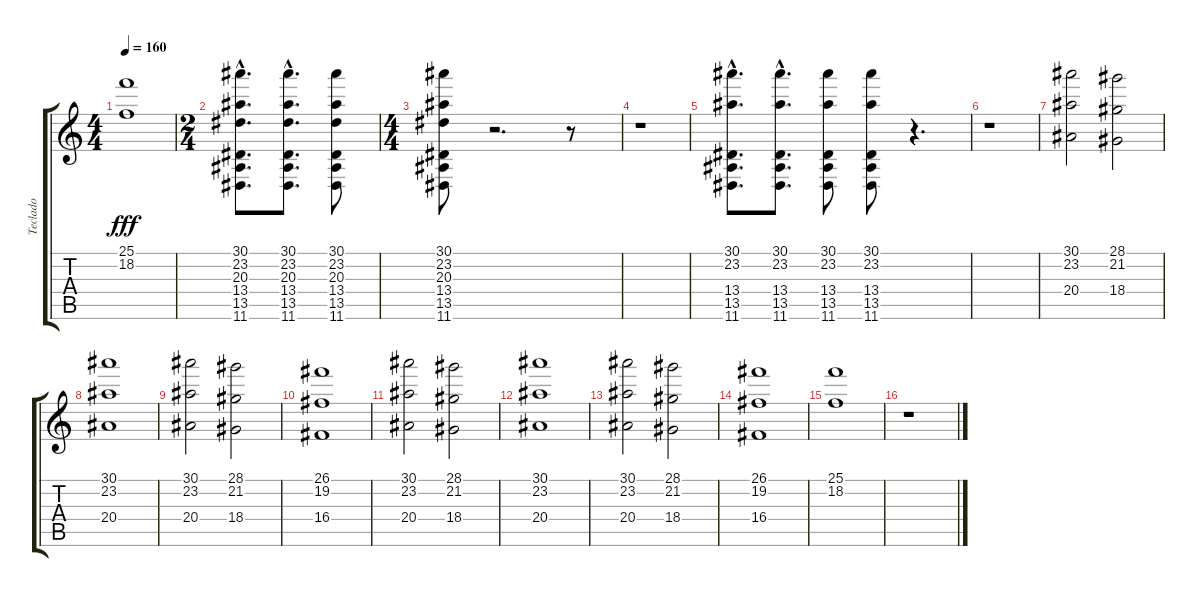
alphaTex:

\track ("Teclado" "Teclado") {instrument stringensemble1}
\staff {score tabs}
\tuning (E4 B3 G3 D3 A2 E2) {hide}
\ts (4 4)
\tempo 160
\clef g2
\ks c
(25.1 18.2).1{dy fff} |
\ts (2 4)
(30.1{hac} 23.2{hac} 20.3{hac} 13.4{hac} 13.5{hac} 11.6{hac}).8{d} (30.1{hac} 23.2{hac} 20.3{hac} 13.4{hac} 13.5{hac} 11.6{hac}).8{d} (30.1 23.2 20.3 13.4 13.5 11.6).8 |
\ts (4 4)
(30.1 23.2 20.3 13.4 13.5 11.6).8 r.2{d} r.8 |
r.1 |
(30.1{hac} 23.2{hac} 13.4{hac} 13.5{hac} 11.6{hac}).8{d} (30.1{hac} 23.2{hac} 13.4{hac} 13.5{hac} 11.6{hac}).8{d} (30.1 23.2 13.4 13.5 11.6).8 (30.1 23.2 13.4 13.5 11.6).8 r.4{d} |
r.1{volume 11} |
(30.1 23.2 20.4).2 (28.1 21.2 18.4).2 |
(30.1 23.2 20.4).1 |
(30.1 23.2 20.4).2 (28.1 21.2 18.4).2 |
(26.1 19.2 16.4).1 |
(30.1 23.2 20.4).2 (28.1 21.2 18.4).2 |
(30.1 23.2 20.4).1 |
(30.1 23.2 20.4).2 (28.1 21.2 18.4).2 |
(26.1 19.2 16.4).1 |
(25.1 18.2).1 |
r.1
